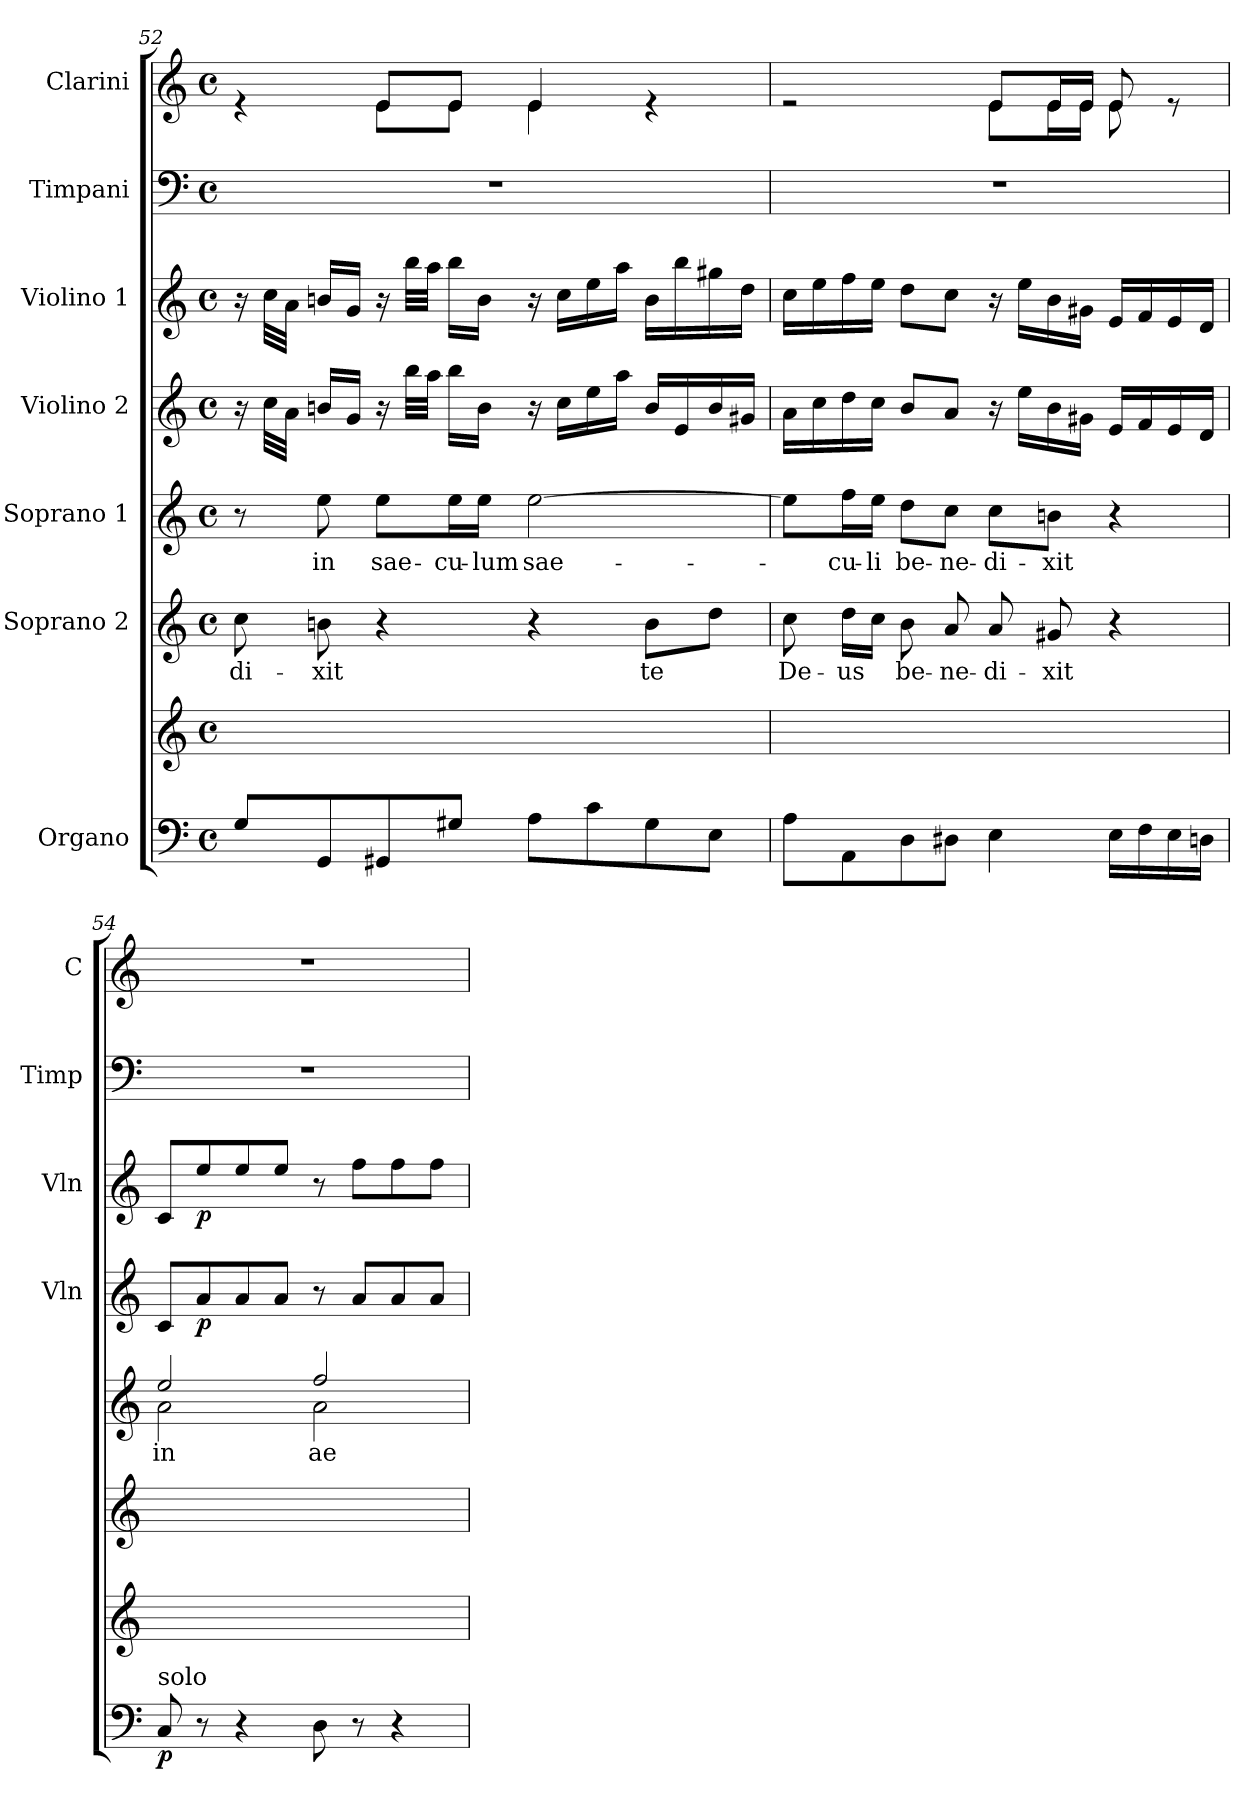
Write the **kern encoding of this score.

**kern	**kern	**dynam	**kern	**text	**kern	**text	**kern	**dynam	**kern	**dynam	**kern	**kern
*part7	*part7	*part7	*part6	*part6	*part5	*part5	*part4	*part4	*part3	*part3	*part2	*part1
*staff8	*staff7	*staff7/8	*staff6	*staff6	*staff5	*staff5	*staff4	*staff4	*staff3	*staff3	*staff2	*staff1
*I"Organo	*	*	*I"Soprano 2	*	*I"Soprano 1	*	*I"Violino 2	*	*I"Violino 1	*	*I"Timpani	*I"Clarini
*	*	*	*	*	*	*	*I'Vln	*	*I'Vln	*	*I'Timp	*I'C
!!LO:PB:g=z
*clefF4	*clefG2	*	*clefG2	*	*clefG2	*	*clefG2	*	*clefG2	*	*clefF4	*clefG2
*k[]	*k[]	*	*k[]	*	*k[]	*	*k[]	*	*k[]	*	*k[]	*k[]
*M4/4	*M4/4	*	*M4/4	*	*M4/4	*	*M4/4	*	*M4/4	*	*M4/4	*M4/4
*met(c)	*met(c)	*	*met(c)	*	*met(c)	*	*met(c)	*	*met(c)	*	*met(c)	*met(c)
=52	=52	=52	=52	=52	=52	=52	=52	=52	=52	=52	=52	=52
!	!	!	!	!LO:LY:b	!	!	!	!	!	!	!	!
*	*	*	*	*	*	*	*	*	*	*	*	*^
8G/L	1ryy	.	8cc\	-di-	8r	.	16r	.	16r	.	1r	4re	4ryy
.	.	.	.	.	.	.	32cc\LLL	.	32cc\LLL	.	.	.	.
.	.	.	.	.	.	.	32a\JJJ	.	32a\JJJ	.	.	.	.
!	!	!	!	!LO:LY:b	!	!LO:LY:b	!	!	!	!	!	!	!
8GG/	.	.	8bn\	-xit	8ee\	in	16bn/LL	.	16bn/LL	.	.	.	.
.	.	.	.	.	.	.	16g/JJ	.	16g/JJ	.	.	.	.
!	!	!	!	!	!	!LO:LY:b	!	!	!	!	!	!	!
8GG#X/	.	.	4r	.	8ee\L	sae-	16r	.	16r	.	.	8e/L	8e\L
.	.	.	.	.	.	.	32bb\LLL	.	32bb\LLL	.	.	.	.
.	.	.	.	.	.	.	32aa\JJJ	.	32aa\JJJ	.	.	.	.
!	!	!	!	!	!	!LO:LY:b	!	!	!	!	!	!	!
8G#X/J	.	.	.	.	16ee\L	-cu-	16bb\LL	.	16bb\LL	.	.	8e/J	8e\J
!	!	!	!	!	!	!LO:LY:b	!	!	!	!	!	!	!
.	.	.	.	.	16ee\JJ	-lum	16b\JJ	.	16b\JJ	.	.	.	.
!	!	!	!	!	!	!LO:LY:b	!	!	!	!	!	!	!
8A\L	.	.	4r	.	[2ee\	sae-	16r	.	16r	.	.	4e/	4e\
.	.	.	.	.	.	.	16cc\LL	.	16cc\LL	.	.	.	.
8c\	.	.	.	.	.	.	16ee\	.	16ee\	.	.	.	.
.	.	.	.	.	.	.	16aa\JJ	.	16aa\JJ	.	.	.	.
!	!	!	!	!LO:LY:b	!	!	!	!	!	!	!	!	!
8G#\	.	.	8b\L	te	.	.	16b/LL	.	16b\LL	.	.	4re	4ryy
.	.	.	.	.	.	.	16e/	.	16bb\	.	.	.	.
8E\J	.	.	8dd\J	.	.	.	16b/	.	16gg#X\	.	.	.	.
.	.	.	.	.	.	.	16g#X/JJ	.	16dd\JJ	.	.	.	.
=53	=53	=53	=53	=53	=53	=53	=53	=53	=53	=53	=53	=53	=53
!	!	!	!	!LO:LY:b	!	!	!	!	!	!	!	!	!
8A\L	1ryy	.	8cc\	De-	8ee\L]	.	16a\LL	.	16cc\LL	.	1r	2re	2ryy
.	.	.	.	.	.	.	16cc\	.	16ee\	.	.	.	.
!	!	!	!	!LO:LY:b	!	!LO:LY:b	!	!	!	!	!	!	!
8AA\	.	.	16dd\LL	-us	16ff\L	-cu-	16dd\	.	16ff\	.	.	.	.
!	!	!	!	!	!	!LO:LY:b	!	!	!	!	!	!	!
.	.	.	16cc\JJ	.	16ee\JJ	-li	16cc\JJ	.	16ee\JJ	.	.	.	.
!	!	!	!	!LO:LY:b	!	!LO:LY:b	!	!	!	!	!	!	!
8D\	.	.	8b\	be-	8dd\L	be-	8b/L	.	8dd\L	.	.	.	.
!	!	!	!	!LO:LY:b	!	!LO:LY:b	!	!	!	!	!	!	!
8D#X\J	.	.	8a/	-ne-	8cc\J	-ne-	8a/J	.	8cc\J	.	.	.	.
!	!	!	!	!LO:LY:b	!	!LO:LY:b	!	!	!	!	!	!	!
4E\	.	.	8a/	-di-	8cc\L	-di-	16r	.	16r	.	.	8e/L	8e\L
.	.	.	.	.	.	.	16ee\LL	.	16ee\LL	.	.	.	.
!	!	!	!	!LO:LY:b	!	!LO:LY:b	!	!	!	!	!	!	!
.	.	.	8g#X/	-xit	8bn\J	-xit	16b\	.	16b\	.	.	16e/L	16e\L
.	.	.	.	.	.	.	16g#X\JJ	.	16g#X\JJ	.	.	16e/JJ	16e\JJ
16E\LL	.	.	4r	.	4r	.	16e/LL	.	16e/LL	.	.	8e/	8e\
16F\	.	.	.	.	.	.	16f/	.	16f/	.	.	.	.
16E\	.	.	.	.	.	.	16e/	.	16e/	.	.	8re	8ryy
16Dn\JJ	.	.	.	.	.	.	16d/JJ	.	16d/JJ	.	.	.	.
*	*	*	*	*	*	*	*	*	*	*	*	*v	*v
=54	=54	=54	=54	=54	=54	=54	=54	=54	=54	=54	=54	=54
!	!	!	!	!	!LO:TX:a:t=solo	!	!	!	!	!	!	!
!	!	!	!	!	!LO:TX:a:t=solo	!	!	!	!	!	!	!
!LO:TX:a:t=solo	!	!	!	!	!	!	!	!	!	!	!	!
!	!	!LO:DY:b=2	!	!	!	!LO:LY:b	!	!	!	!	!	!
*	*	*	*	*	*^	*	*	*	*	*	*	*
8C/	1ryy	p	1ryy	.	2ee/	2a\	in	8c/L	.	8c/L	.	1r	1r
!	!	!	!	!	!	!	!	!	!LO:DY:b	!	!LO:DY:b	!	!
8r	.	.	.	.	.	.	.	8a/	p	8ee/	p	.	.
4r	.	.	.	.	.	.	.	8a/	.	8ee/	.	.	.
.	.	.	.	.	.	.	.	8a/J	.	8ee/J	.	.	.
!	!	!	!	!	!	!	!LO:LY:b	!	!	!	!	!	!
8D\	.	.	.	.	2ff/	2a\	ae-	8r	.	8r	.	.	.
8r	.	.	.	.	.	.	.	8a/L	.	8ff\L	.	.	.
4r	.	.	.	.	.	.	.	8a/	.	8ff\	.	.	.
.	.	.	.	.	.	.	.	8a/J	.	8ff\J	.	.	.
*	*	*	*	*	*v	*v	*	*	*	*	*	*	*
=	=	=	=	=	=	=	=	=	=	=	=	=
*-	*-	*-	*-	*-	*-	*-	*-	*-	*-	*-	*-	*-
